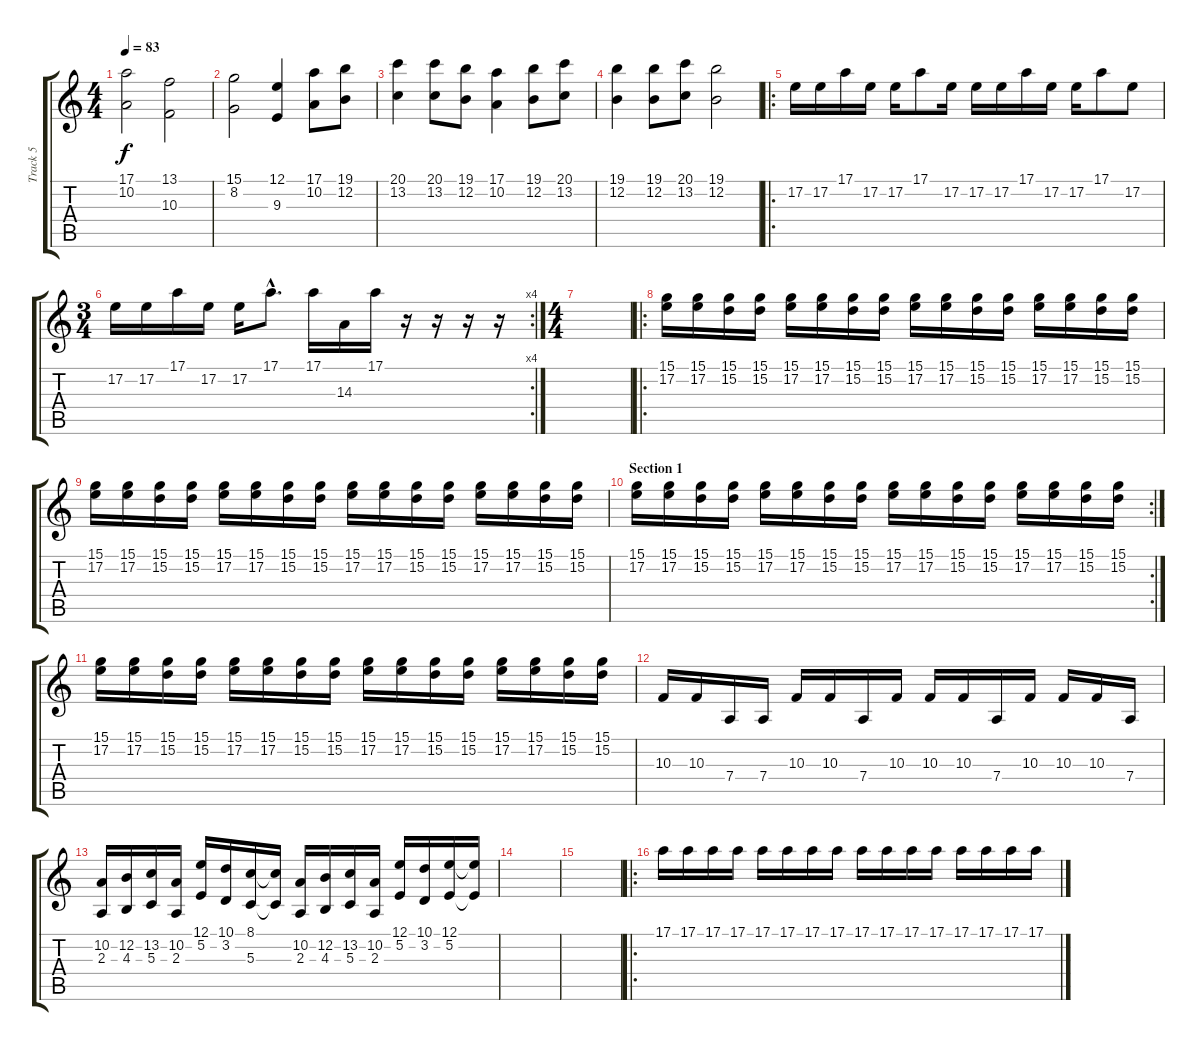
\track ("Track 5" "Track 5") {instrument lead2sawtooth}
\staff {score tabs}
\tuning (E4 B3 G3 D3 A2 E2) {hide}
\ts (4 4)
\tempo 83
\clef g2
\ks c
(17.1 10.2).2{dy f instrument lead2sawtooth} (13.1 10.3).2 |
(15.1 8.2).2 (12.1 9.3).4 (17.1 10.2).8 (19.1 12.2).8 |
(20.1 13.2).4 (20.1 13.2).8 (19.1 12.2).8 (17.1 10.2).4 (19.1 12.2).8 (20.1 13.2).8 |
(19.1 12.2).4 (19.1 12.2).8 (20.1 13.2).8 (19.1 12.2).2 |
\ro
17.2.16 17.2.16 17.1.16 17.2.16 17.2.16 17.1.8 17.2.16 17.2.16 17.2.16 17.1.16 17.2.16 17.2.16 17.1.8 17.2.8 |
\rc 4
\ts (3 4)
17.2.16 17.2.16 17.1.16 17.2.16 17.2.16 17.1{hac}.8{d} 17.1.16 14.3.16 17.1.16 r.16 r.16 r.16 r.16 |
\ts (4 4)
|
\ro
(15.1 17.2).16 (15.1 17.2).16 (15.1 15.2).16 (15.1 15.2).16 (15.1 17.2).16 (15.1 17.2).16 (15.1 15.2).16 (15.1 15.2).16 (15.1 17.2).16 (15.1 17.2).16 (15.1 15.2).16 (15.1 15.2).16 (15.1 17.2).16 (15.1 17.2).16 (15.1 15.2).16 (15.1 15.2).16 |
(15.1 17.2).16 (15.1 17.2).16 (15.1 15.2).16 (15.1 15.2).16 (15.1 17.2).16 (15.1 17.2).16 (15.1 15.2).16 (15.1 15.2).16 (15.1 17.2).16 (15.1 17.2).16 (15.1 15.2).16 (15.1 15.2).16 (15.1 17.2).16 (15.1 17.2).16 (15.1 15.2).16 (15.1 15.2).16 |
\rc 2
\section ("" "Section 1")
(15.1 17.2).16 (15.1 17.2).16 (15.1 15.2).16 (15.1 15.2).16 (15.1 17.2).16 (15.1 17.2).16 (15.1 15.2).16 (15.1 15.2).16 (15.1 17.2).16 (15.1 17.2).16 (15.1 15.2).16 (15.1 15.2).16 (15.1 17.2).16 (15.1 17.2).16 (15.1 15.2).16 (15.1 15.2).16 |
(15.1 17.2).16 (15.1 17.2).16 (15.1 15.2).16 (15.1 15.2).16 (15.1 17.2).16 (15.1 17.2).16 (15.1 15.2).16 (15.1 15.2).16 (15.1 17.2).16 (15.1 17.2).16 (15.1 15.2).16 (15.1 15.2).16 (15.1 17.2).16 (15.1 17.2).16 (15.1 15.2).16 (15.1 15.2).16 |
10.3.16 10.3.16 7.4.16 7.4.16 10.3.16 10.3.16 7.4.16 10.3.16 10.3.16 10.3.16 7.4.16 10.3.16 10.3.16 10.3.16 7.4.16 |
(10.2 2.3).16 (12.2 4.3).16 (13.2 5.3).16 (10.2 2.3).16 (12.1 5.2).16 (10.1 3.2).16 (8.1 5.3).16 (8.1{t} 5.3{t}).16 (10.2 2.3).16 (12.2 4.3).16 (13.2 5.3).16 (10.2 2.3).16 (12.1 5.2).16 (10.1 3.2).16 (12.1 5.2).16 (12.1{t} 5.2{t}).16 |
|
|
\ro
17.1.16 17.1.16 17.1.16 17.1.16 17.1.16 17.1.16 17.1.16 17.1.16 17.1.16 17.1.16 17.1.16 17.1.16 17.1.16 17.1.16 17.1.16 17.1.16
